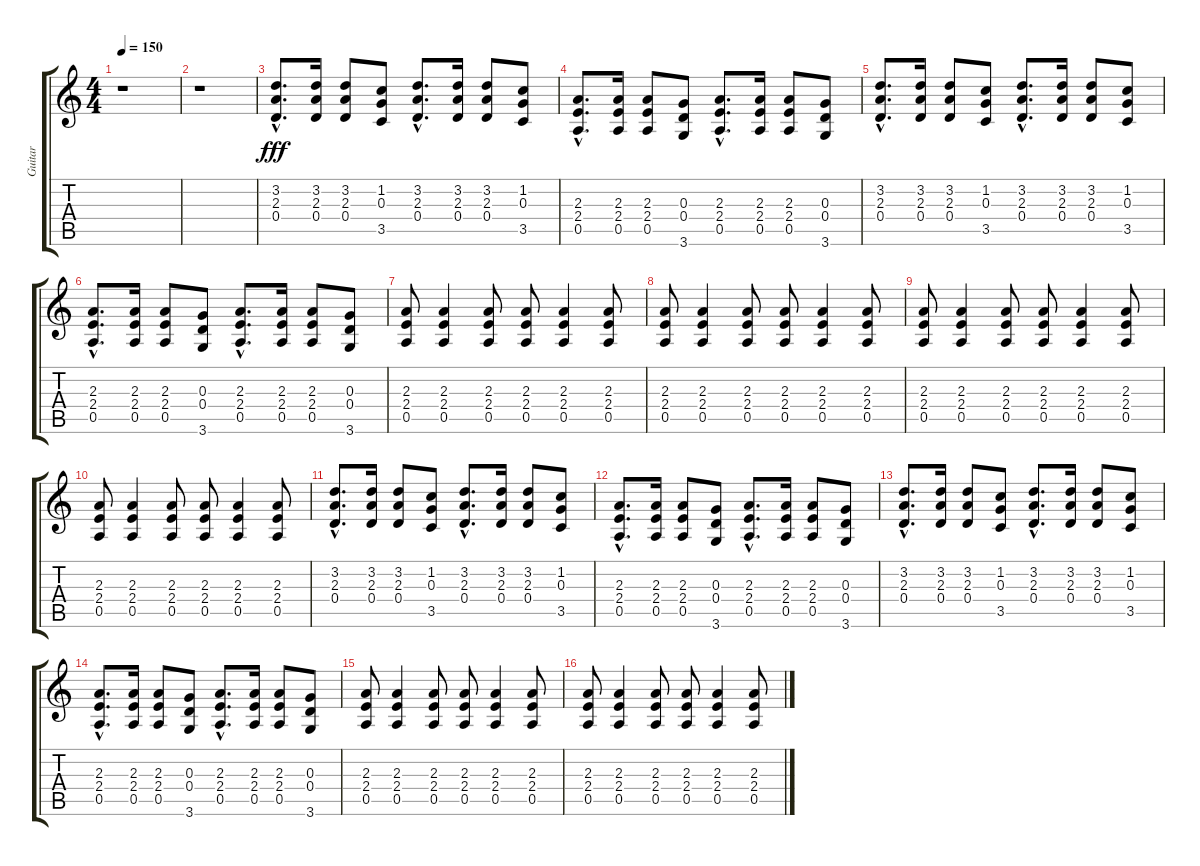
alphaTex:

\track ("Guitar" "Guitar") {instrument distortionguitar}
\staff {score tabs}
\tuning (E4 B3 G3 D3 A2 E2) {hide}
\ts (4 4)
\tempo 150
\clef g2
\ks c
r.1{dy fff instrument distortionguitar} |
r.1 |
(3.2{hac} 2.3{hac} 0.4{hac}).8{d} (3.2 2.3 0.4).16 (3.2 2.3 0.4).8 (1.2 0.3 3.5).8 (3.2{hac} 2.3{hac} 0.4{hac}).8{d} (3.2 2.3 0.4).16 (3.2 2.3 0.4).8 (1.2 0.3 3.5).8 |
(2.3{hac} 2.4{hac} 0.5{hac}).8{d} (2.3 2.4 0.5).16 (2.3 2.4 0.5).8 (0.3 0.4 3.6).8 (2.3{hac} 2.4{hac} 0.5{hac}).8{d} (2.3 2.4 0.5).16 (2.3 2.4 0.5).8 (0.3 0.4 3.6).8 |
(3.2{hac} 2.3{hac} 0.4{hac}).8{d} (3.2 2.3 0.4).16 (3.2 2.3 0.4).8 (1.2 0.3 3.5).8 (3.2{hac} 2.3{hac} 0.4{hac}).8{d} (3.2 2.3 0.4).16 (3.2 2.3 0.4).8 (1.2 0.3 3.5).8 |
(2.3{hac} 2.4{hac} 0.5{hac}).8{d} (2.3 2.4 0.5).16 (2.3 2.4 0.5).8 (0.3 0.4 3.6).8 (2.3{hac} 2.4{hac} 0.5{hac}).8{d} (2.3 2.4 0.5).16 (2.3 2.4 0.5).8 (0.3 0.4 3.6).8 |
(2.3 2.4 0.5).8 (2.3 2.4 0.5).4 (2.3 2.4 0.5).8 (2.3 2.4 0.5).8 (2.3 2.4 0.5).4 (2.3 2.4 0.5).8 |
(2.3 2.4 0.5).8 (2.3 2.4 0.5).4 (2.3 2.4 0.5).8 (2.3 2.4 0.5).8 (2.3 2.4 0.5).4 (2.3 2.4 0.5).8 |
(2.3 2.4 0.5).8 (2.3 2.4 0.5).4 (2.3 2.4 0.5).8 (2.3 2.4 0.5).8 (2.3 2.4 0.5).4 (2.3 2.4 0.5).8 |
(2.3 2.4 0.5).8 (2.3 2.4 0.5).4 (2.3 2.4 0.5).8 (2.3 2.4 0.5).8 (2.3 2.4 0.5).4 (2.3 2.4 0.5).8 |
(3.2{hac} 2.3{hac} 0.4{hac}).8{d} (3.2 2.3 0.4).16 (3.2 2.3 0.4).8 (1.2 0.3 3.5).8 (3.2{hac} 2.3{hac} 0.4{hac}).8{d} (3.2 2.3 0.4).16 (3.2 2.3 0.4).8 (1.2 0.3 3.5).8 |
(2.3{hac} 2.4{hac} 0.5{hac}).8{d} (2.3 2.4 0.5).16 (2.3 2.4 0.5).8 (0.3 0.4 3.6).8 (2.3{hac} 2.4{hac} 0.5{hac}).8{d} (2.3 2.4 0.5).16 (2.3 2.4 0.5).8 (0.3 0.4 3.6).8 |
(3.2{hac} 2.3{hac} 0.4{hac}).8{d} (3.2 2.3 0.4).16 (3.2 2.3 0.4).8 (1.2 0.3 3.5).8 (3.2{hac} 2.3{hac} 0.4{hac}).8{d} (3.2 2.3 0.4).16 (3.2 2.3 0.4).8 (1.2 0.3 3.5).8 |
(2.3{hac} 2.4{hac} 0.5{hac}).8{d} (2.3 2.4 0.5).16 (2.3 2.4 0.5).8 (0.3 0.4 3.6).8 (2.3{hac} 2.4{hac} 0.5{hac}).8{d} (2.3 2.4 0.5).16 (2.3 2.4 0.5).8 (0.3 0.4 3.6).8 |
(2.3 2.4 0.5).8 (2.3 2.4 0.5).4 (2.3 2.4 0.5).8 (2.3 2.4 0.5).8 (2.3 2.4 0.5).4 (2.3 2.4 0.5).8 |
(2.3 2.4 0.5).8 (2.3 2.4 0.5).4 (2.3 2.4 0.5).8 (2.3 2.4 0.5).8 (2.3 2.4 0.5).4 (2.3 2.4 0.5).8
